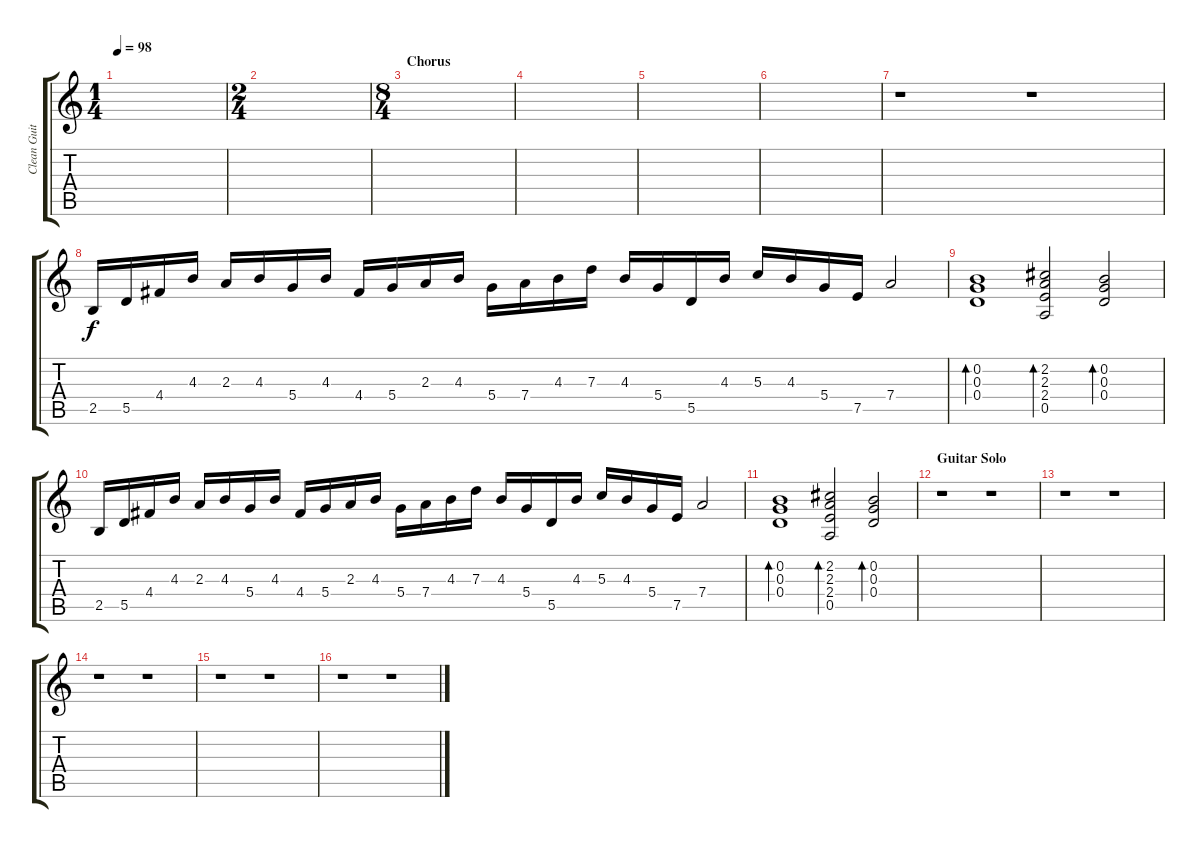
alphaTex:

\track ("Clean Guitar" "Clean Guit") {instrument electricguitarclean}
\staff {score tabs}
\tuning (E4 B3 G3 D3 A2 E2) {hide}
\ts (1 4)
\tempo 98
\clef g2
\ks c
|
\ts (2 4)
|
\ts (8 4)
\section ("" "Chorus")
|
|
|
|
r.1 r.1 |
2.5.16 5.5.16 4.4.16 4.3.16 2.3.16 4.3.16 5.4.16 4.3.16 4.4.16 5.4.16 2.3.16 4.3.16 5.4.16 7.4.16 4.3.16 7.3.16 4.3.16 5.4.16 5.5.16 4.3.16 5.3.16 4.3.16 5.4.16 7.5.16 7.4.2 |
(0.2 0.3 0.4).1{bd 120} (2.2 2.3 2.4 0.5).2{bd 120} (0.2 0.3 0.4).2{bd 120} |
2.5.16 5.5.16 4.4.16 4.3.16 2.3.16 4.3.16 5.4.16 4.3.16 4.4.16 5.4.16 2.3.16 4.3.16 5.4.16 7.4.16 4.3.16 7.3.16 4.3.16 5.4.16 5.5.16 4.3.16 5.3.16 4.3.16 5.4.16 7.5.16 7.4.2 |
(0.2 0.3 0.4).1{bd 120} (2.2 2.3 2.4 0.5).2{bd 120} (0.2 0.3 0.4).2{bd 120} |
\section ("" "Guitar Solo")
r.1 r.1 |
r.1 r.1 |
r.1 r.1 |
r.1 r.1 |
r.1 r.1
